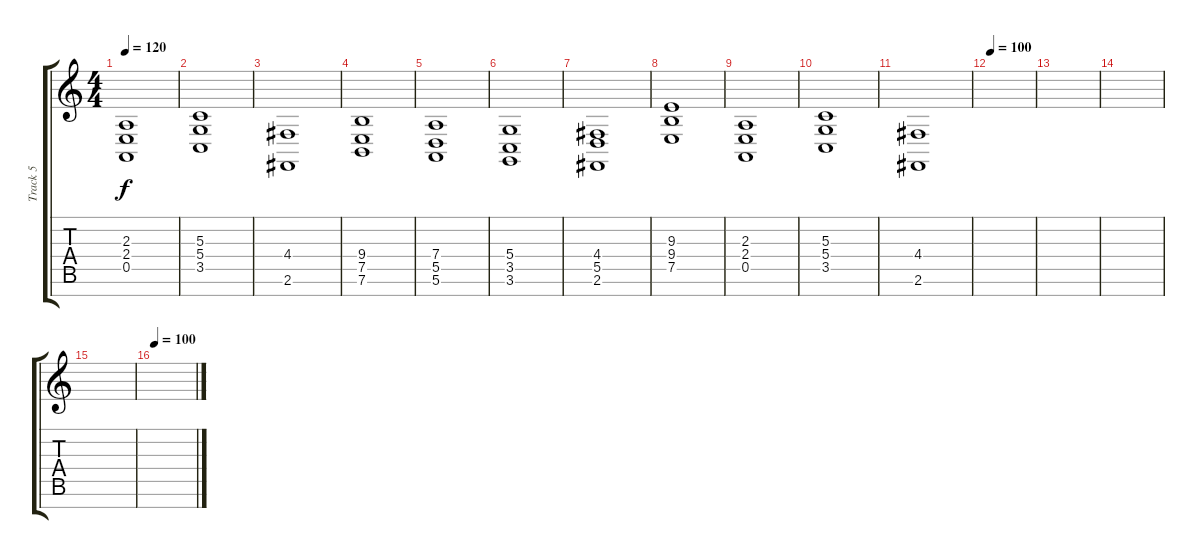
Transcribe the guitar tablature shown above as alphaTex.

\track ("Track 5" "Track 5") {instrument choiraahs}
\staff {score tabs}
\tuning (E4 B3 G3 D3 A2 E2 B1) {hide}
\ts (4 4)
\tempo 120
\clef g2
\ks c
(2.3 2.4 0.5).1{dy f} |
(5.3 5.4 3.5).1 |
(4.4 2.6).1 |
(9.4 7.5 7.6).1 |
(7.4 5.5 5.6).1 |
(5.4 3.5 3.6).1 |
(4.4 5.5 2.6).1 |
(9.3 9.4 7.5).1 |
(2.3 2.4 0.5).1 |
(5.3 5.4 3.5).1 |
(4.4 2.6).1 |
\tempo 100
|
|
|
|
\tempo 100
